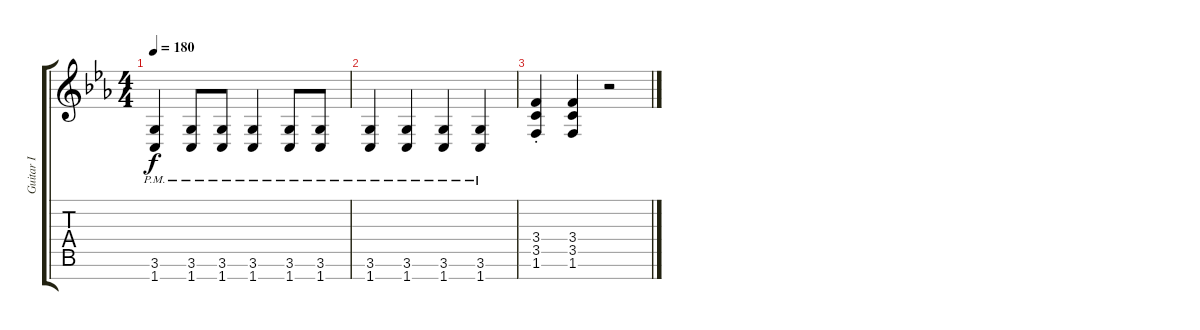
\track ("Guitar I" "Guitar I") {instrument distortionguitar}
\staff {score tabs}
\tuning (E4 B3 G3 D3 A2 E2 B1) {hide}
\ts (4 4)
\tempo 180
\clef g2
\ks cminor
(3.6{pm} 1.7{pm}).4{dy f} (3.6{pm} 1.7{pm}).8 (3.6{pm} 1.7{pm}).8 (3.6{pm} 1.7{pm}).4 (3.6{pm} 1.7{pm}).8 (3.6{pm} 1.7{pm}).8 |
(3.6{pm} 1.7{pm}).4 (3.6{pm} 1.7{pm}).4 (3.6{pm} 1.7{pm}).4 (3.6{pm} 1.7{pm}).4 |
(3.4{st} 3.5{st} 1.6{st}).4 (3.4 3.5 1.6).4 r.2
